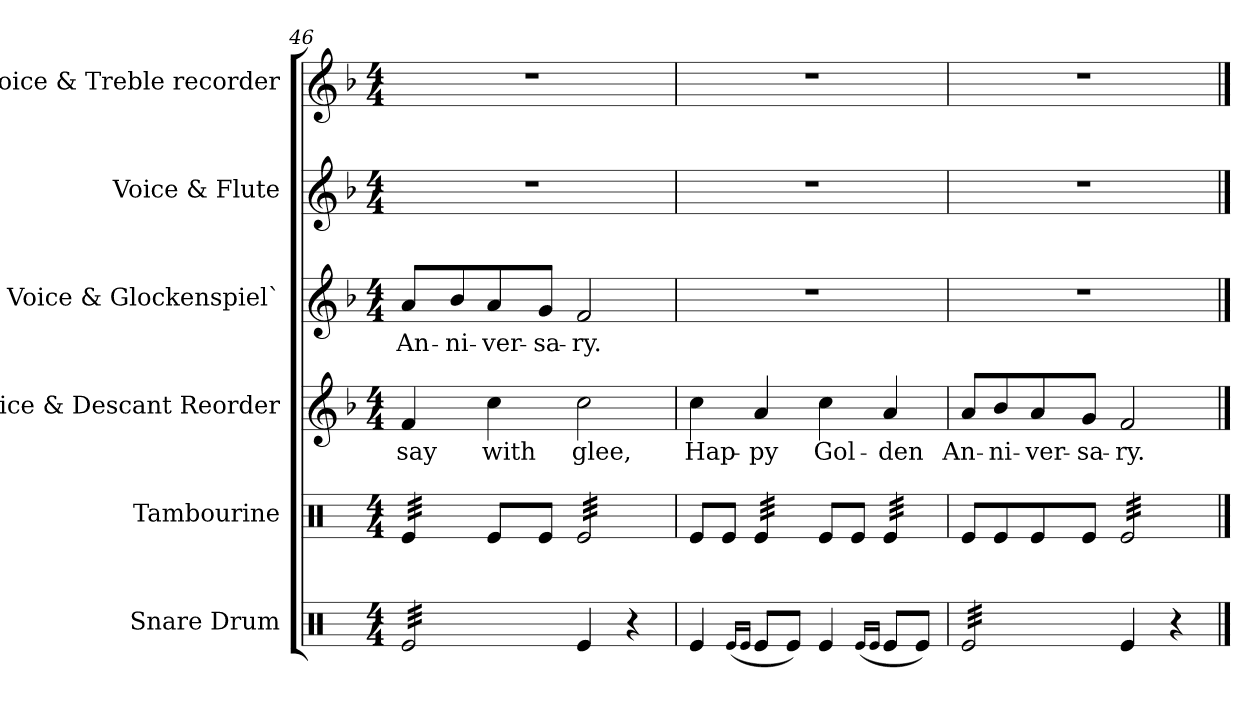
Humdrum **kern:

**kern	**kern	**kern	**text	**kern	**text	**kern	**kern
*part6	*part5	*part4	*part4	*part3	*part3	*part2	*part1
*staff6	*staff5	*staff4	*staff4	*staff3	*staff3	*staff2	*staff1
*I"Snare Drum	*I"Tambourine	*I"Voice & Descant Reorder	*	*I"Voice & Glockenspiel`	*	*I"Voice & Flute	*I"Voice & Treble recorder
*I'S. D.	*I'Tamb.	*I'Voice	*	*I'Voice	*	*I'Voice	*I'Voice
*clefX	*clefX	*clefG2	*	*clefG2	*	*clefG2	*clefG2
*k[]	*k[]	*k[b-]	*	*k[b-]	*	*k[b-]	*k[b-]
*C:	*C:	*F:	*	*F:	*	*F:	*F:
*M4/4	*M4/4	*M4/4	*	*M4/4	*	*M4/4	*M4/4
=46	=46	=46	=46	=46	=46	=46	=46
!	!	!	!LO:LY:b:color=#000000	!	!	!	!
!	!	!	!	!	!LO:LY:b:color=#000000	!	!
*tremolo	*	*	*	*	*	*	*
*	*tremolo	*	*	*	*	*	*
32Rei/LLL	32Rei/LLL	4fi/	say	8ai/L	An-	1r	1r
32Rei/	32Rei/	.	.	.	.	.	.
32Rei/	32Rei/	.	.	.	.	.	.
32Rei/	32Rei/	.	.	.	.	.	.
!	!	!	!	!	!LO:LY:b:color=#000000	!	!
32Rei/	32Rei/	.	.	8b-i/	-ni-	.	.
32Rei/	32Rei/	.	.	.	.	.	.
32Rei/	32Rei/	.	.	.	.	.	.
32Rei/	32Rei/JJJ	.	.	.	.	.	.
*	*Xtremolo	*	*	*	*	*	*
!	!	!	!LO:LY:b:color=#000000	!	!	!	!
!	!	!	!	!	!LO:LY:b:color=#000000	!	!
32Rei/	8Rei/L	4cci\	with	8ai/	-ver-	.	.
32Rei/	.	.	.	.	.	.	.
32Rei/	.	.	.	.	.	.	.
32Rei/	.	.	.	.	.	.	.
!	!	!	!	!	!LO:LY:b:color=#000000	!	!
32Rei/	8Rei/J	.	.	8gi/J	-sa-	.	.
32Rei/	.	.	.	.	.	.	.
32Rei/	.	.	.	.	.	.	.
32Rei/JJJ	.	.	.	.	.	.	.
*Xtremolo	*	*	*	*	*	*	*
!	!	!	!LO:LY:b:color=#000000	!	!	!	!
!	!	!	!	!	!LO:LY:b:color=#000000	!	!
*	*tremolo	*	*	*	*	*	*
4Rei/	32Rei/LLL	2cci\	glee,	2fi/	-ry.	.	.
.	32Rei/	.	.	.	.	.	.
.	32Rei/	.	.	.	.	.	.
.	32Rei/	.	.	.	.	.	.
.	32Rei/	.	.	.	.	.	.
.	32Rei/	.	.	.	.	.	.
.	32Rei/	.	.	.	.	.	.
.	32Rei/	.	.	.	.	.	.
4r	32Rei/	.	.	.	.	.	.
.	32Rei/	.	.	.	.	.	.
.	32Rei/	.	.	.	.	.	.
.	32Rei/	.	.	.	.	.	.
.	32Rei/	.	.	.	.	.	.
.	32Rei/	.	.	.	.	.	.
.	32Rei/	.	.	.	.	.	.
.	32Rei/JJJ	.	.	.	.	.	.
*	*Xtremolo	*	*	*	*	*	*
=47	=47	=47	=47	=47	=47	=47	=47
!	!	!	!LO:LY:b:color=#000000	!	!	!	!
4Rei/	8Rei/L	4cci\	Hap-	1r	.	1r	1r
.	8Rei/J	.	.	.	.	.	.
(16qRei/LL	.	.	.	.	.	.	.
16qRei/JJ	.	.	.	.	.	.	.
!	!	!	!LO:LY:b:color=#000000	!	!	!	!
*	*tremolo	*	*	*	*	*	*
8Rei/L	32Rei/LLL	4ai/	-py	.	.	.	.
.	32Rei/	.	.	.	.	.	.
.	32Rei/	.	.	.	.	.	.
.	32Rei/	.	.	.	.	.	.
8Rei/J)	32Rei/	.	.	.	.	.	.
.	32Rei/	.	.	.	.	.	.
.	32Rei/	.	.	.	.	.	.
.	32Rei/JJJ	.	.	.	.	.	.
*	*Xtremolo	*	*	*	*	*	*
!	!	!	!LO:LY:b:color=#000000	!	!	!	!
4Rei/	8Rei/L	4cci\	Gol-	.	.	.	.
.	8Rei/J	.	.	.	.	.	.
(16qRei/LL	.	.	.	.	.	.	.
16qRei/JJ	.	.	.	.	.	.	.
!	!	!	!LO:LY:b:color=#000000	!	!	!	!
*	*tremolo	*	*	*	*	*	*
8Rei/L	32Rei/LLL	4ai/	-den	.	.	.	.
.	32Rei/	.	.	.	.	.	.
.	32Rei/	.	.	.	.	.	.
.	32Rei/	.	.	.	.	.	.
8Rei/J)	32Rei/	.	.	.	.	.	.
.	32Rei/	.	.	.	.	.	.
.	32Rei/	.	.	.	.	.	.
.	32Rei/JJJ	.	.	.	.	.	.
*	*Xtremolo	*	*	*	*	*	*
=48	=48	=48	=48	=48	=48	=48	=48
!	!	!	!LO:LY:b:color=#000000	!	!	!	!
*tremolo	*	*	*	*	*	*	*
32Rei/LLL	8Rei/L	8ai/L	An-	1r	.	1r	1r
32Rei/	.	.	.	.	.	.	.
32Rei/	.	.	.	.	.	.	.
32Rei/	.	.	.	.	.	.	.
!	!	!	!LO:LY:b:color=#000000	!	!	!	!
32Rei/	8Rei/	8b-i/	-ni-	.	.	.	.
32Rei/	.	.	.	.	.	.	.
32Rei/	.	.	.	.	.	.	.
32Rei/	.	.	.	.	.	.	.
!	!	!	!LO:LY:b:color=#000000	!	!	!	!
32Rei/	8Rei/	8ai/	-ver-	.	.	.	.
32Rei/	.	.	.	.	.	.	.
32Rei/	.	.	.	.	.	.	.
32Rei/	.	.	.	.	.	.	.
!	!	!	!LO:LY:b:color=#000000	!	!	!	!
32Rei/	8Rei/J	8gi/J	-sa-	.	.	.	.
32Rei/	.	.	.	.	.	.	.
32Rei/	.	.	.	.	.	.	.
32Rei/JJJ	.	.	.	.	.	.	.
*Xtremolo	*	*	*	*	*	*	*
!	!	!	!LO:LY:b:color=#000000	!	!	!	!
*	*tremolo	*	*	*	*	*	*
4Rei/	32Rei/LLL	2fi/	-ry.	.	.	.	.
.	32Rei/	.	.	.	.	.	.
.	32Rei/	.	.	.	.	.	.
.	32Rei/	.	.	.	.	.	.
.	32Rei/	.	.	.	.	.	.
.	32Rei/	.	.	.	.	.	.
.	32Rei/	.	.	.	.	.	.
.	32Rei/	.	.	.	.	.	.
4r	32Rei/	.	.	.	.	.	.
.	32Rei/	.	.	.	.	.	.
.	32Rei/	.	.	.	.	.	.
.	32Rei/	.	.	.	.	.	.
.	32Rei/	.	.	.	.	.	.
.	32Rei/	.	.	.	.	.	.
.	32Rei/	.	.	.	.	.	.
.	32Rei/JJJ	.	.	.	.	.	.
*	*Xtremolo	*	*	*	*	*	*
==	==	==	==	==	==	==	==
*-	*-	*-	*-	*-	*-	*-	*-
